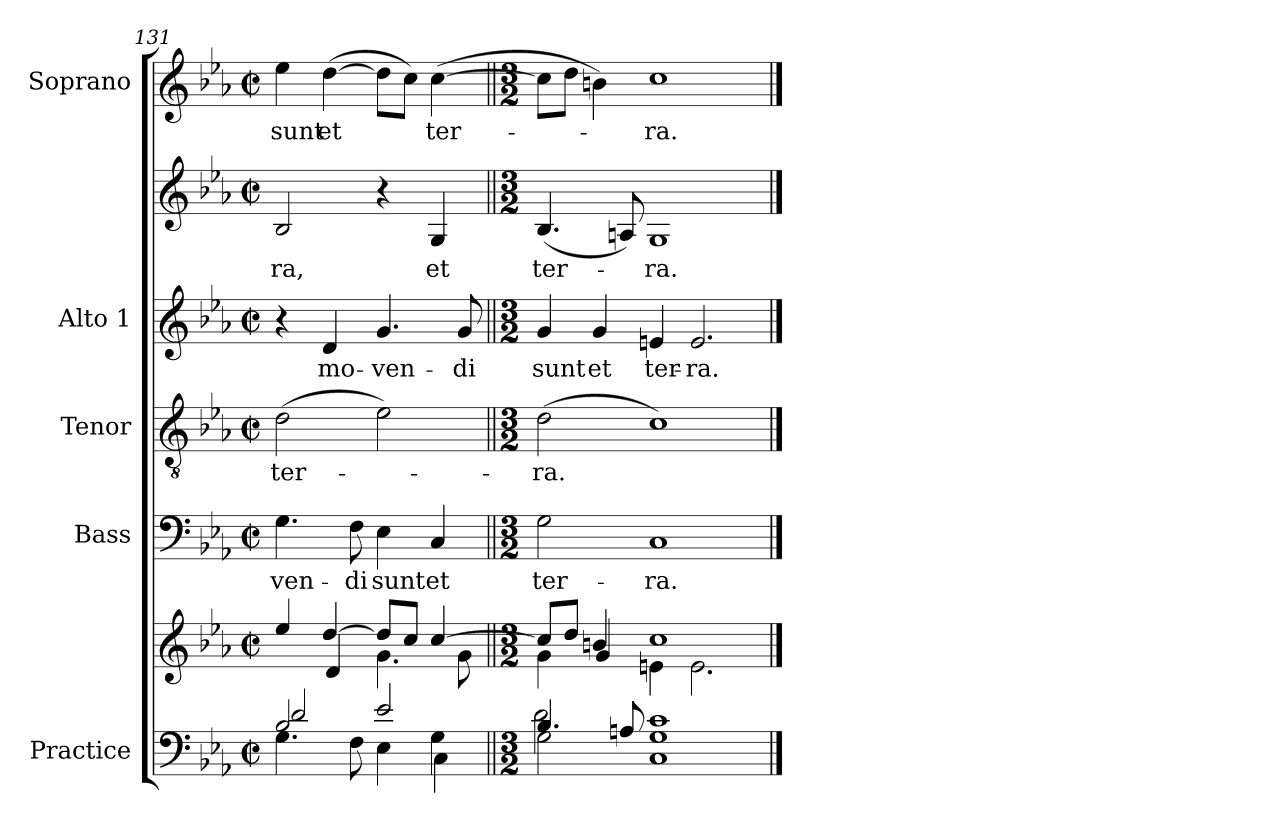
**kern	**kern	**kern	**text	**kern	**text	**kern	**text	**kern	**text	**kern	**text
*part5	*part5	*part4	*part4	*part3	*part3	*part2	*part2	*part2	*part2	*part1	*part1
*staff7	*staff6	*staff5	*staff5	*staff4	*staff4	*staff3	*staff3	*staff2	*staff2	*staff1	*staff1
*I"Practice	*	*I"Bass	*	*I"Tenor	*	*I"Alto 1	*	*	*	*I"Soprano	*
*	*	*I'B	*	*I'T	*	*I'A	*	*	*	*I'S	*
*clefF4	*clefG2	*clefF4	*	*clefGv2	*	*clefG2	*	*clefG2	*	*clefG2	*
*k[b-e-a-]	*k[b-e-a-]	*k[b-e-a-]	*	*k[b-e-a-]	*	*k[b-e-a-]	*	*k[b-e-a-]	*	*k[b-e-a-]	*
*E-:	*E-:	*E-:	*	*E-:	*	*E-:	*	*E-:	*	*E-:	*
*M2/2	*M2/2	*M2/2	*	*M2/2	*	*M2/2	*	*M2/2	*	*M2/2	*
*met(c|)	*met(c|)	*met(c|)	*	*met(c|)	*	*met(c|)	*	*met(c|)	*	*met(c|)	*
=131	=131	=131	=131	=131	=131	=131	=131	=131	=131	=131	=131
*^	*^	*	*	*	*	*	*	*	*	*	*
*	*^	*	*^	*	*	*	*	*	*	*	*	*	*
!	!	!	!	!	!	!	!LO:LY:b	!	!LO:LY:b	!	!	!	!LO:LY:b	!	!LO:LY:b
2B-/	2d/	4.G\	4ee-/	2ryy	4ryy	4.G\	-ven-	(<2d	ter-	4r	.	2B-	ra,	4ee-\	sunt
!	!	!	!	!	!	!	!	!	!	!	!LO:LY:b	!	!	!	!LO:LY:b
.	.	.	[4dd/	.	4d/	.	.	.	.	4d	mo-	.	.	(>[4dd	et
!	!	!	!	!	!	!	!LO:LY:b	!	!	!	!	!	!	!	!
.	.	8F\	.	.	.	8F	-di	.	.	.	.	.	.	.	.
!	!	!	!	!	!	!	!LO:LY:b	!	!	!	!LO:LY:b	!	!	!	!
4ryy	2e-/	4E-\	8dd/L]	4ryy	4.g\	4E-	sunt	2e-\)	.	4.g	-ven-	4r	.	8ddL]	.
.	.	.	8cc/J	.	.	.	.	.	.	.	.	.	.	8ccJ)	.
!	!	!	!	!	!	!	!LO:LY:b	!	!	!	!	!	!LO:LY:b	!	!LO:LY:b
4G\	.	4C\	[4cc/	4ryy	.	4C	et	.	.	.	.	4G	et	(>[4cc	ter-
!	!	!	!	!	!	!	!	!	!	!	!LO:LY:b	!	!	!	!
.	.	.	.	.	8g\	.	.	.	.	8g	-di	.	.	.	.
*	*	*	*v	*v	*v	*	*	*	*	*	*	*	*	*	*
=132||	=132||	=132||	=132||	=132||	=132||	=132||	=132||	=132||	=132||	=132||	=132||	=132||	=132||
*M3/2	*	*	*M3/2	*M3/2	*	*M3/2	*	*M3/2	*	*M3/2	*	*M3/2	*
*	*	*	*^	*	*	*	*	*	*	*	*	*	*
*	*	*	*	*^	*	*	*	*	*	*	*	*	*	*
!	!	!	!	!	!	!	!LO:LY:b	!	!LO:LY:b	!	!LO:LY:b	!	!LO:LY:b	!	!
*	*	*	*	*v	*v	*	*	*	*	*	*	*	*	*	*
4.B-/	2d\	2G\	8cc/L]	4g\	2G\	ter-	(>2d	ra.	4g	sunt	(<4.B-	ter-	8ccL]	.
.	.	.	8dd/J	.	.	.	.	.	.	.	.	.	8ddJ	.
!	!	!	!	!	!	!	!	!	!	!LO:LY:b	!	!	!	!
.	.	.	4bn/	4g/	.	.	.	.	4g	et	.	.	4bn)	.
8An/	.	.	.	.	.	.	.	.	.	.	8An)	.	.	.
!	!	!	!	!	!	!LO:LY:b	!	!	!	!LO:LY:b	!	!LO:LY:b	!	!LO:LY:b
1G\	1c\	1C\	1cc/	4en\	1C	-ra.	1c)	.	4en/	ter-	1G	ra.	1cc	ra.
!	!	!	!	!	!	!	!	!	!	!LO:LY:b	!	!	!	!
.	.	.	.	2.e\	.	.	.	.	2.e/	-ra.	.	.	.	.
*v	*v	*v	*	*	*	*	*	*	*	*	*	*	*	*
*	*v	*v	*	*	*	*	*	*	*	*	*	*
==	==	==	==	==	==	==	==	==	==	==	==
*-	*-	*-	*-	*-	*-	*-	*-	*-	*-	*-	*-
